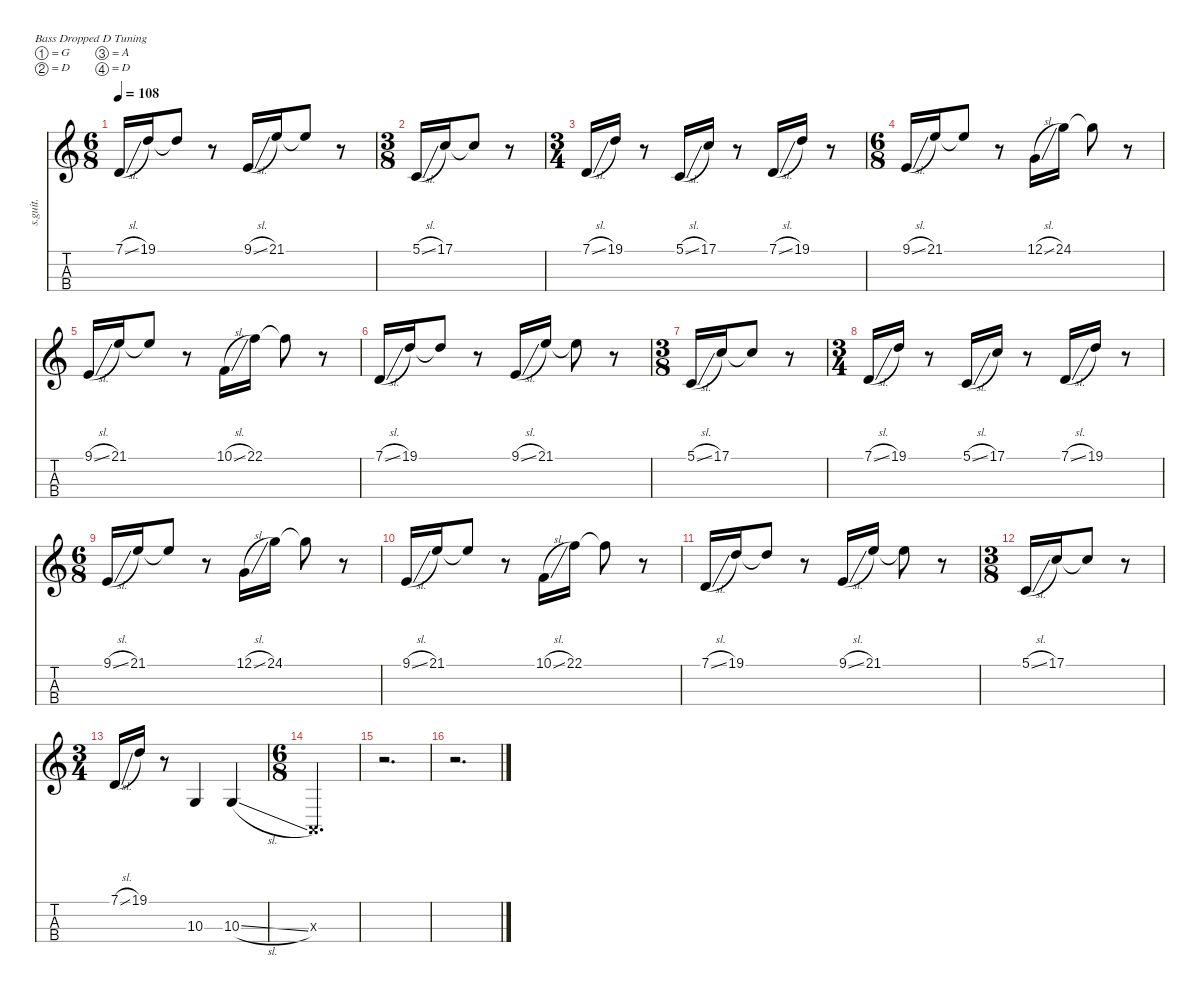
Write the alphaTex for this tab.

\defaultSystemsLayout 4
\hideDynamics
\bracketExtendMode nobrackets
\track ("Bass Overdrive/Whammy" "s.guit.") {instrument distortionguitar}
\staff {score tabs}
\tuning (G2 D2 A1 D1)
\ts (6 8)
\tempo 108
\clef g2
\ks c
7.1{sl}.16{lyrics (0 "") lyrics (1 "") lyrics (2 "") lyrics (3 "") lyrics (4 "") dy mp} 19.1.16{lyrics (0 "") lyrics (1 "") lyrics (2 "") lyrics (3 "") lyrics (4 "") dy f} 19.1{t}.8{lyrics (0 "") lyrics (1 "") lyrics (2 "") lyrics (3 "") lyrics (4 "")} r.8 9.1{sl}.16{lyrics (0 "") lyrics (1 "") lyrics (2 "") lyrics (3 "") lyrics (4 "") dy mp} 21.1.16{lyrics (0 "") lyrics (1 "") lyrics (2 "") lyrics (3 "") lyrics (4 "") dy f} 21.1{t}.8{lyrics (0 "") lyrics (1 "") lyrics (2 "") lyrics (3 "") lyrics (4 "")} r.8 |
\ts (3 8)
\beaming (8 2 2 2 2)
5.1{sl}.16{lyrics (0 "") lyrics (1 "") lyrics (2 "") lyrics (3 "") lyrics (4 "") dy mp} 17.1.16{lyrics (0 "") lyrics (1 "") lyrics (2 "") lyrics (3 "") lyrics (4 "") dy f} 17.1{t}.8{lyrics (0 "") lyrics (1 "") lyrics (2 "") lyrics (3 "") lyrics (4 "")} r.8 |
\ts (3 4)
\beaming (8 2 2 2 2)
7.1{sl}.16{lyrics (0 "") lyrics (1 "") lyrics (2 "") lyrics (3 "") lyrics (4 "") dy mp} 19.1.16{lyrics (0 "") lyrics (1 "") lyrics (2 "") lyrics (3 "") lyrics (4 "") dy f} r.8 5.1{sl}.16{lyrics (0 "") lyrics (1 "") lyrics (2 "") lyrics (3 "") lyrics (4 "") dy mp} 17.1.16{lyrics (0 "") lyrics (1 "") lyrics (2 "") lyrics (3 "") lyrics (4 "") dy f} r.8 7.1{sl}.16{lyrics (0 "") lyrics (1 "") lyrics (2 "") lyrics (3 "") lyrics (4 "") dy mp} 19.1.16{lyrics (0 "") lyrics (1 "") lyrics (2 "") lyrics (3 "") lyrics (4 "") dy f} r.8 |
\ts (6 8)
\beaming (8 2 2 2 2)
9.1{sl}.16{lyrics (0 "") lyrics (1 "") lyrics (2 "") lyrics (3 "") lyrics (4 "") dy mp} 21.1.16{lyrics (0 "") lyrics (1 "") lyrics (2 "") lyrics (3 "") lyrics (4 "") dy f} 21.1{t}.8{lyrics (0 "") lyrics (1 "") lyrics (2 "") lyrics (3 "") lyrics (4 "")} r.8 12.1{sl}.16{lyrics (0 "") lyrics (1 "") lyrics (2 "") lyrics (3 "") lyrics (4 "") dy mp} 24.1.16{lyrics (0 "") lyrics (1 "") lyrics (2 "") lyrics (3 "") lyrics (4 "") dy f} 24.1{t}.8{lyrics (0 "") lyrics (1 "") lyrics (2 "") lyrics (3 "") lyrics (4 "")} r.8 |
9.1{sl}.16{lyrics (0 "") lyrics (1 "") lyrics (2 "") lyrics (3 "") lyrics (4 "") dy mp} 21.1.16{lyrics (0 "") lyrics (1 "") lyrics (2 "") lyrics (3 "") lyrics (4 "") dy f} 21.1{t}.8{lyrics (0 "") lyrics (1 "") lyrics (2 "") lyrics (3 "") lyrics (4 "")} r.8 10.1{sl}.16{lyrics (0 "") lyrics (1 "") lyrics (2 "") lyrics (3 "") lyrics (4 "") dy mp} 22.1.16{lyrics (0 "") lyrics (1 "") lyrics (2 "") lyrics (3 "") lyrics (4 "") dy f} 22.1{t}.8{lyrics (0 "") lyrics (1 "") lyrics (2 "") lyrics (3 "") lyrics (4 "") dy mp} r.8 |
7.1{sl}.16{lyrics (0 "") lyrics (1 "") lyrics (2 "") lyrics (3 "") lyrics (4 "")} 19.1.16{lyrics (0 "") lyrics (1 "") lyrics (2 "") lyrics (3 "") lyrics (4 "") dy f} 19.1{t}.8{lyrics (0 "") lyrics (1 "") lyrics (2 "") lyrics (3 "") lyrics (4 "")} r.8 9.1{sl}.16{lyrics (0 "") lyrics (1 "") lyrics (2 "") lyrics (3 "") lyrics (4 "") dy mp} 21.1.16{lyrics (0 "") lyrics (1 "") lyrics (2 "") lyrics (3 "") lyrics (4 "") dy f} 21.1{t}.8{lyrics (0 "") lyrics (1 "") lyrics (2 "") lyrics (3 "") lyrics (4 "")} r.8 |
\ts (3 8)
\beaming (8 2 2 2 2)
5.1{sl}.16{lyrics (0 "") lyrics (1 "") lyrics (2 "") lyrics (3 "") lyrics (4 "") dy mp} 17.1.16{lyrics (0 "") lyrics (1 "") lyrics (2 "") lyrics (3 "") lyrics (4 "") dy f} 17.1{t}.8{lyrics (0 "") lyrics (1 "") lyrics (2 "") lyrics (3 "") lyrics (4 "")} r.8 |
\ts (3 4)
\beaming (8 2 2 2 2)
7.1{sl}.16{lyrics (0 "") lyrics (1 "") lyrics (2 "") lyrics (3 "") lyrics (4 "") dy mp} 19.1.16{lyrics (0 "") lyrics (1 "") lyrics (2 "") lyrics (3 "") lyrics (4 "") dy f} r.8 5.1{sl}.16{lyrics (0 "") lyrics (1 "") lyrics (2 "") lyrics (3 "") lyrics (4 "") dy mp} 17.1.16{lyrics (0 "") lyrics (1 "") lyrics (2 "") lyrics (3 "") lyrics (4 "") dy f} r.8 7.1{sl}.16{lyrics (0 "") lyrics (1 "") lyrics (2 "") lyrics (3 "") lyrics (4 "") dy mp} 19.1.16{lyrics (0 "") lyrics (1 "") lyrics (2 "") lyrics (3 "") lyrics (4 "") dy f} r.8 |
\ts (6 8)
\beaming (8 2 2 2 2)
9.1{sl}.16{lyrics (0 "") lyrics (1 "") lyrics (2 "") lyrics (3 "") lyrics (4 "") dy mp} 21.1.16{lyrics (0 "") lyrics (1 "") lyrics (2 "") lyrics (3 "") lyrics (4 "") dy f} 21.1{t}.8{lyrics (0 "") lyrics (1 "") lyrics (2 "") lyrics (3 "") lyrics (4 "")} r.8 12.1{sl}.16{lyrics (0 "") lyrics (1 "") lyrics (2 "") lyrics (3 "") lyrics (4 "") dy mp} 24.1.16{lyrics (0 "") lyrics (1 "") lyrics (2 "") lyrics (3 "") lyrics (4 "") dy f} 24.1{t}.8{lyrics (0 "") lyrics (1 "") lyrics (2 "") lyrics (3 "") lyrics (4 "")} r.8 |
9.1{sl}.16{lyrics (0 "") lyrics (1 "") lyrics (2 "") lyrics (3 "") lyrics (4 "") dy mp} 21.1.16{lyrics (0 "") lyrics (1 "") lyrics (2 "") lyrics (3 "") lyrics (4 "") dy f} 21.1{t}.8{lyrics (0 "") lyrics (1 "") lyrics (2 "") lyrics (3 "") lyrics (4 "")} r.8 10.1{sl}.16{lyrics (0 "") lyrics (1 "") lyrics (2 "") lyrics (3 "") lyrics (4 "") dy mp} 22.1.16{lyrics (0 "") lyrics (1 "") lyrics (2 "") lyrics (3 "") lyrics (4 "") dy f} 22.1{t}.8{lyrics (0 "") lyrics (1 "") lyrics (2 "") lyrics (3 "") lyrics (4 "") dy mp} r.8 |
7.1{sl}.16{lyrics (0 "") lyrics (1 "") lyrics (2 "") lyrics (3 "") lyrics (4 "")} 19.1.16{lyrics (0 "") lyrics (1 "") lyrics (2 "") lyrics (3 "") lyrics (4 "") dy f} 19.1{t}.8{lyrics (0 "") lyrics (1 "") lyrics (2 "") lyrics (3 "") lyrics (4 "")} r.8 9.1{sl}.16{lyrics (0 "") lyrics (1 "") lyrics (2 "") lyrics (3 "") lyrics (4 "") dy mp} 21.1.16{lyrics (0 "") lyrics (1 "") lyrics (2 "") lyrics (3 "") lyrics (4 "") dy f} 21.1{t}.8{lyrics (0 "") lyrics (1 "") lyrics (2 "") lyrics (3 "") lyrics (4 "")} r.8 |
\ts (3 8)
\beaming (8 2 2 2 2)
5.1{sl}.16{lyrics (0 "") lyrics (1 "") lyrics (2 "") lyrics (3 "") lyrics (4 "") dy mp} 17.1.16{lyrics (0 "") lyrics (1 "") lyrics (2 "") lyrics (3 "") lyrics (4 "") dy f} 17.1{t}.8{lyrics (0 "") lyrics (1 "") lyrics (2 "") lyrics (3 "") lyrics (4 "")} r.8 |
\ts (3 4)
\beaming (8 2 2 2 2)
7.1{sl}.16{lyrics (0 "") lyrics (1 "") lyrics (2 "") lyrics (3 "") lyrics (4 "") dy mp} 19.1.16{lyrics (0 "") lyrics (1 "") lyrics (2 "") lyrics (3 "") lyrics (4 "") dy f} r.8 10.3.4{lyrics (0 "") lyrics (1 "") lyrics (2 "") lyrics (3 "") lyrics (4 "")} 10.3{sl}.4{lyrics (0 "") lyrics (1 "") lyrics (2 "") lyrics (3 "") lyrics (4 "")} |
\ts (6 8)
\beaming (8 2 2 2 2)
0.3{x}.2{d lyrics (0 "") lyrics (1 "") lyrics (2 "") lyrics (3 "") lyrics (4 "")} |
r.2{d} |
r.2{d}
